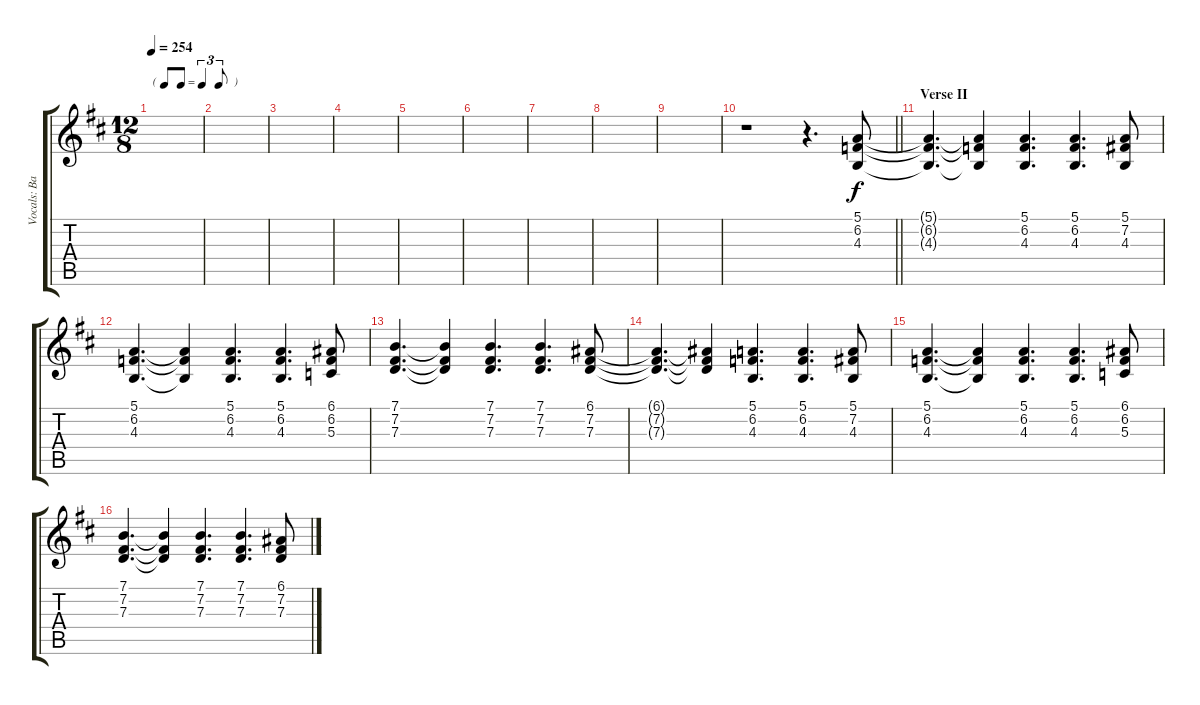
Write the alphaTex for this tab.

\track ("Vocals: Backing" "Vocals: Ba") {instrument choiraahs}
\staff {score tabs}
\tuning (E4 B3 G3 D3 A2 E2) {hide}
\ts (12 8)
\tf triplet8th
\tempo 254
\clef g2
\ks d
|
|
|
|
|
|
|
|
|
\barLineRight lightlight
r.1 r.4{d} (5.1 6.2 4.3).8 |
\section ("" "Verse II")
(5.1{t} 6.2{t} 4.3{t}).4{d} (5.1{t} 6.2{t} 4.3{t}).4 (5.1 6.2 4.3).4{d} (5.1 6.2 4.3).4{d} (5.1 7.2 4.3).8 |
(5.1 6.2 4.3).4{d} (5.1{t} 6.2{t} 4.3{t}).4 (5.1 6.2 4.3).4{d} (5.1 6.2 4.3).4{d} (6.1 6.2 5.3).8 |
(7.1 7.2 7.3).4{d} (7.1{t} 7.2{t} 7.3{t}).4 (7.1 7.2 7.3).4{d} (7.1 7.2 7.3).4{d} (6.1 7.2 7.3).8 |
(6.1{t} 7.2{t} 7.3{t}).4{d} (6.1{t} 7.2{t} 7.3{t}).4 (5.1 6.2 4.3).4{d} (5.1 6.2 4.3).4{d} (5.1 7.2 4.3).8 |
(5.1 6.2 4.3).4{d} (5.1{t} 6.2{t} 4.3{t}).4 (5.1 6.2 4.3).4{d} (5.1 6.2 4.3).4{d} (6.1 6.2 5.3).8 |
(7.1 7.2 7.3).4{d} (7.1{t} 7.2{t} 7.3{t}).4 (7.1 7.2 7.3).4{d} (7.1 7.2 7.3).4{d} (6.1 7.2 7.3).8
